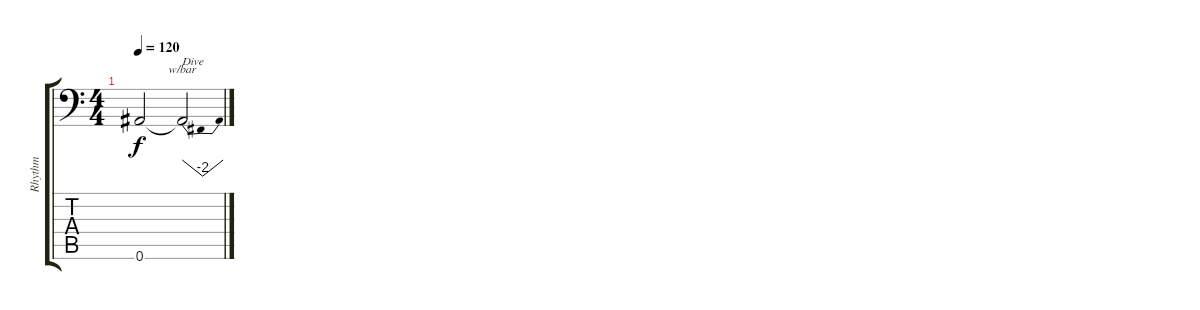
\track ("Rhythm" "Rhythm") {instrument distortionguitar}
\staff {score tabs}
\tuning (Db4 Ab3 Gb3 Db3 Ab2 Bb1) {hide}
\ts (4 4)
\tempo 120
\clef f4
\ks c
0.6.2{dy f} 0.6{t}.2{tbe (dip default 0 0 30 -8 60 0) txt "Dive"}
